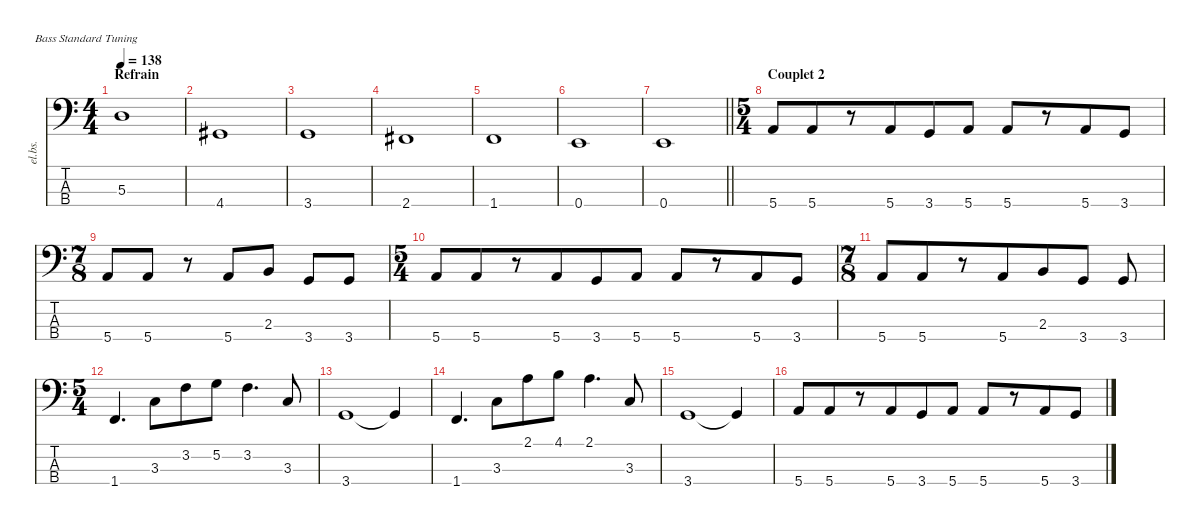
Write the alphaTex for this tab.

\defaultSystemsLayout 4
\hideDynamics
\bracketExtendMode nobrackets
\track ("Basse" "el.bs.") {instrument electricbassfinger}
\staff {score tabs}
\tuning (G2 D2 A1 E1)
\ts (4 4)
\beaming (8 2 2 2 2)
\section ("" "Refrain")
\tempo 138
\clef f4
\ks aminor
5.3.1{dy f} |
4.4{acc #}.1 |
3.4.1 |
2.4{acc #}.1 |
1.4.1 |
0.4.1 |
\barLineRight lightlight
0.4.1 |
\ts (5 4)
\beaming (8 6 4)
\section ("" "Couplet 2")
5.4.8 5.4.8 r.8 5.4.8 3.4.8 5.4.8 5.4.8 r.8 5.4.8 3.4.8 |
\ts (7 8)
\beaming (8 3 2 2)
5.4.8 5.4.8 r.8 5.4.8 2.3.8 3.4.8 3.4.8 |
\ts (5 4)
\beaming (8 6 4)
5.4.8 5.4.8 r.8 5.4.8 3.4.8 5.4.8 5.4.8 r.8 5.4.8 3.4.8 |
\ts (7 8)
\beaming (8 6 4)
5.4.8 5.4.8 r.8 5.4.8 2.3.8 3.4.8 3.4.8 |
\ts (5 4)
\beaming (8 6 4)
1.4.4{d} 3.3.8 3.2.8 5.2.8 3.2.4{d} 3.3.8 |
3.4.1 3.4{t}.4 |
1.4.4{d} 3.3.8 2.1.8 4.1.8 2.1.4{d} 3.3.8 |
3.4.1 3.4{t}.4 |
5.4.8 5.4.8 r.8 5.4.8 3.4.8 5.4.8 5.4.8 r.8 5.4.8 3.4.8
